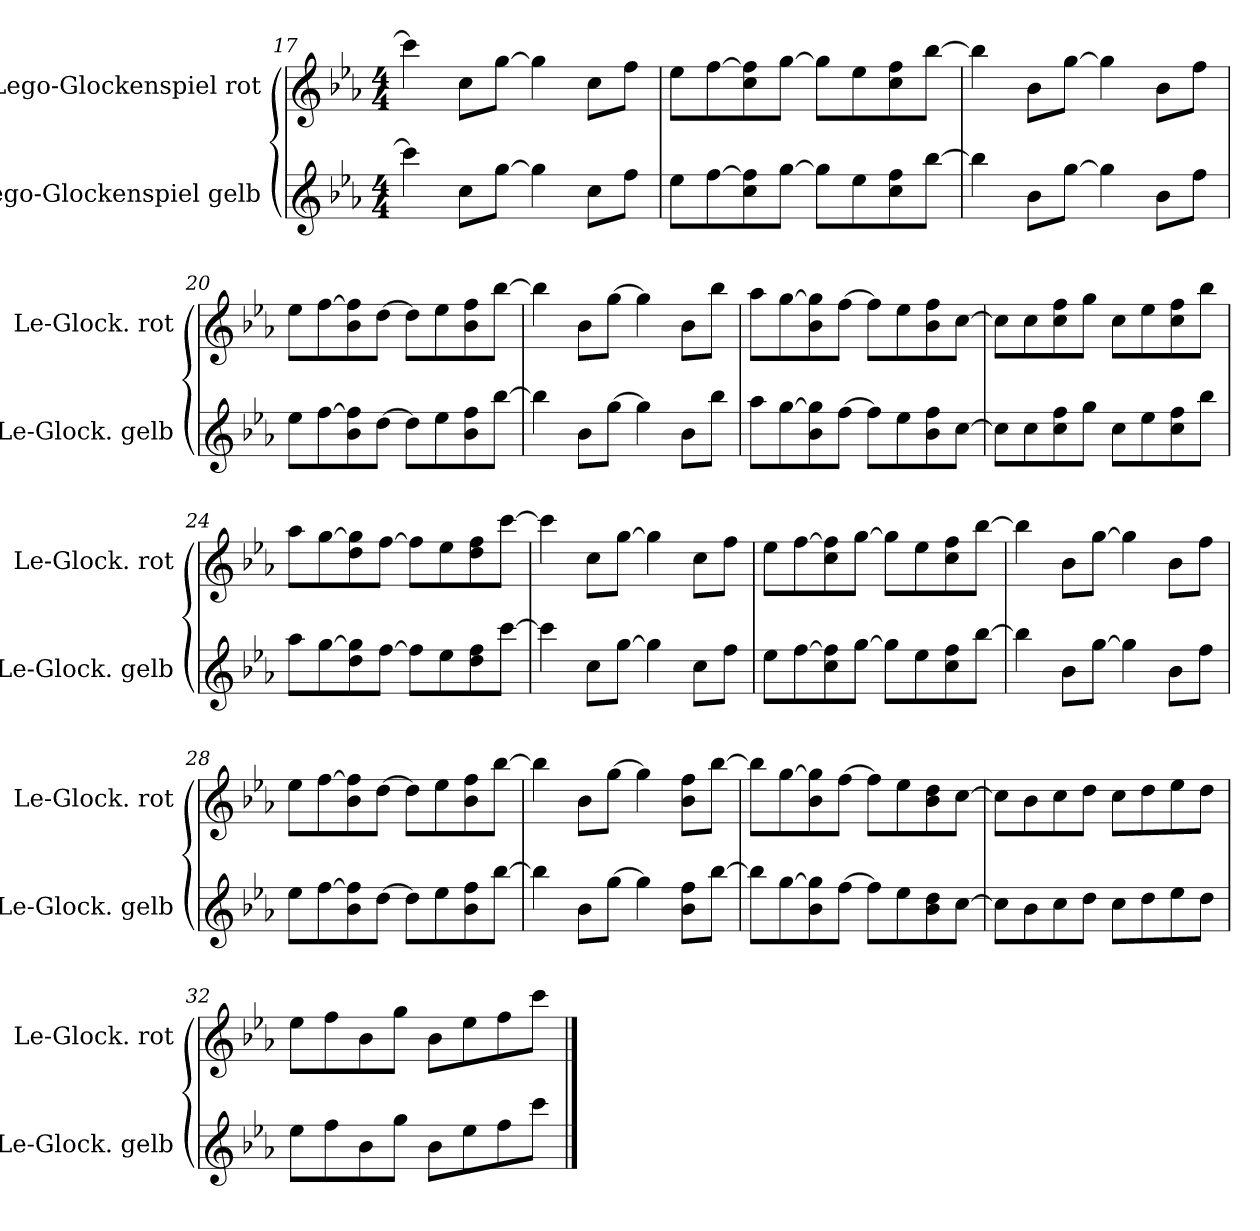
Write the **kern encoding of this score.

**kern	**kern
*part2	*part1
*staff2	*staff1
*I"Lego-Glockenspiel gelb	*I"Lego-Glockenspiel rot
*I'Le-Glock. gelb	*I'Le-Glock. rot
*clefG2	*clefG2
*k[b-e-a-]	*k[b-e-a-]
*M4/4	*M4/4
=17	=17
4ccc\]	4ccc\]
8cc\L	8cc\L
[8gg\J	[8gg\J
4gg\]	4gg\]
8cc\L	8cc\L
8ff\J	8ff\J
=18	=18
8ee-\L	8ee-\L
[8ff\	[8ff\
8cc\ 8ff\]	8cc\ 8ff\]
[8gg\J	[8gg\J
8gg\L]	8gg\L]
8ee-\	8ee-\
8cc\ 8ff\	8cc\ 8ff\
[8bb-\J	[8bb-\J
=19	=19
4bb-\]	4bb-\]
8b-\L	8b-\L
[8gg\J	[8gg\J
4gg\]	4gg\]
8b-\L	8b-\L
8ff\J	8ff\J
=20	=20
8ee-\L	8ee-\L
[8ff\	[8ff\
8b-\ 8ff\]	8b-\ 8ff\]
[8dd\J	[8dd\J
8dd\L]	8dd\L]
8ee-\	8ee-\
8b-\ 8ff\	8b-\ 8ff\
[8bb-\J	[8bb-\J
=21	=21
4bb-\]	4bb-\]
8b-\L	8b-\L
[8gg\J	[8gg\J
4gg\]	4gg\]
8b-\L	8b-\L
8bb-\J	8bb-\J
=22	=22
8aa-\L	8aa-\L
[8gg\	[8gg\
8b-\ 8gg\]	8b-\ 8gg\]
[8ff\J	[8ff\J
8ff\L]	8ff\L]
8ee-\	8ee-\
8b-\ 8ff\	8b-\ 8ff\
[8cc\J	[8cc\J
=23	=23
8cc\L]	8cc\L]
8cc\	8cc\
8cc\ 8ff\	8cc\ 8ff\
8gg\J	8gg\J
8cc\L	8cc\L
8ee-\	8ee-\
8cc\ 8ff\	8cc\ 8ff\
8bb-\J	8bb-\J
=24	=24
8aa-\L	8aa-\L
[8gg\	[8gg\
8dd\ 8gg\]	8dd\ 8gg\]
[8ff\J	[8ff\J
8ff\L]	8ff\L]
8ee-\	8ee-\
8dd\ 8ff\	8dd\ 8ff\
[8ccc\J	[8ccc\J
=25	=25
4ccc\]	4ccc\]
8cc\L	8cc\L
[8gg\J	[8gg\J
4gg\]	4gg\]
8cc\L	8cc\L
8ff\J	8ff\J
=26	=26
8ee-\L	8ee-\L
[8ff\	[8ff\
8cc\ 8ff\]	8cc\ 8ff\]
[8gg\J	[8gg\J
8gg\L]	8gg\L]
8ee-\	8ee-\
8cc\ 8ff\	8cc\ 8ff\
[8bb-\J	[8bb-\J
=27	=27
*	*MM126
4bb-\]	4bb-\]
8b-\L	8b-\L
[8gg\J	[8gg\J
4gg\]	4gg\]
8b-\L	8b-\L
8ff\J	8ff\J
=28	=28
*	*MM122
8ee-\L	8ee-\L
[8ff\	[8ff\
8b-\ 8ff\]	8b-\ 8ff\]
[8dd\J	[8dd\J
8dd\L]	8dd\L]
8ee-\	8ee-\
8b-\ 8ff\	8b-\ 8ff\
[8bb-\J	[8bb-\J
=29	=29
*	*MM118
4bb-\]	4bb-\]
8b-\L	8b-\L
[8gg\J	[8gg\J
*	*MM114
4gg\]	4gg\]
8b-\ 8ff\L	8b-\ 8ff\L
[8bb-\J	[8bb-\J
=30	=30
*	*MM110
8bb-\L]	8bb-\L]
[8gg\	[8gg\
8b-\ 8gg\]	8b-\ 8gg\]
[8ff\J	[8ff\J
*	*MM106
8ff\L]	8ff\L]
8ee-\	8ee-\
8b-\ 8dd\	8b-\ 8dd\
[8cc\J	[8cc\J
=31	=31
*	*MM102
8cc\L]	8cc\L]
8b-\	8b-\
*	*MM98
8cc\	8cc\
8dd\J	8dd\J
*	*MM94
8cc\L	8cc\L
8dd\	8dd\
*	*MM90
8ee-\	8ee-\
8dd\J	8dd\J
=32	=32
*	*MM86
8ee-\L	8ee-\L
*	*MM82
8ff\	8ff\
*	*MM78
8b-\	8b-\
*	*MM74
8gg\J	8gg\J
*	*MM70
8b-\L	8b-\L
*	*MM65
8ee-\	8ee-\
*	*MM60
8ff\	8ff\
8ccc\J	8ccc\J
==	==
*-	*-
